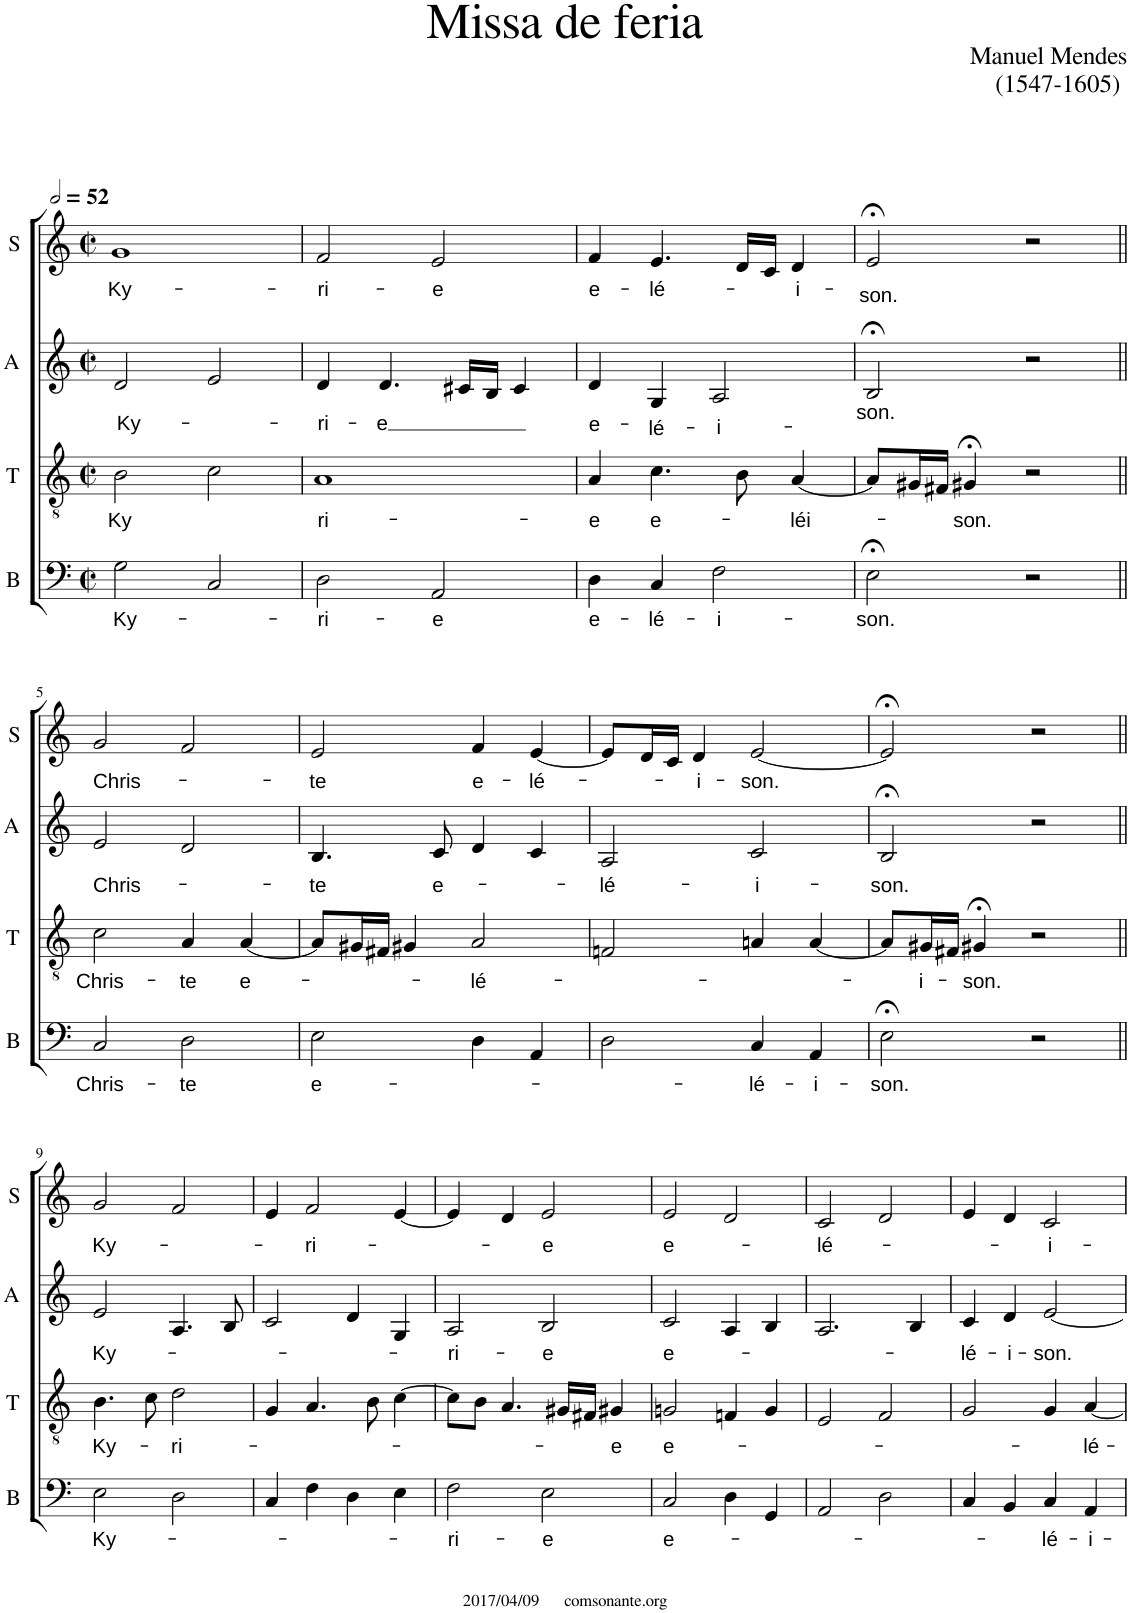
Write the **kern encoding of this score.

**kern	**text	**kern	**text	**kern	**text	**kern	**text
*part4	*part4	*part3	*part3	*part2	*part2	*part1	*part1
*staff4	*staff4	*staff3	*staff3	*staff2	*staff2	*staff1	*staff1
*I"B	*	*I"T	*	*I"A	*	*I"S	*
*I'B	*	*I'T	*	*I'A	*	*I'S	*
*clefF4	*	*clefGv2	*	*clefG2	*	*clefG2	*
*	*	*ITrd1c2	*	*	*	*ITrd1c2	*
*k[]	*	*k[]	*	*k[]	*	*k[]	*
*M2/2	*	*M2/2	*	*M2/2	*	*M2/2	*
*met(c|)	*	*met(c|)	*	*met(c|)	*	*met(c|)	*
*MM104	*	*MM104	*	*MM104	*	*MM104	*
=1	=1	=1	=1	=1	=1	=1	=1
!	!LO:LY:b	!	!LO:LY:b	!	!LO:LY:b	!	!LO:LY:b
2G\	Ky-	2B\	Ky	2d/	Ky-	1g	Ky-
2C/	.	2c\	.	2e/	.	.	.
=2	=2	=2	=2	=2	=2	=2	=2
!	!LO:LY:b	!	!LO:LY:b	!	!LO:LY:b	!	!LO:LY:b
2D\	-ri-	1A	ri-	4d/	-ri-	2f/	-ri-
!	!	!	!	!	!LO:LY:b	!	!
.	.	.	.	4.d/	-e	.	.
!	!LO:LY:b	!	!	!	!	!	!LO:LY:b
2AA/	-e	.	.	.	.	2e/	-e
.	.	.	.	16c#X/LL	.	.	.
.	.	.	.	16B/JJ	.	.	.
.	.	.	.	4c#/	.	.	.
=3	=3	=3	=3	=3	=3	=3	=3
!	!LO:LY:b	!	!LO:LY:b	!	!LO:LY:b	!	!LO:LY:b
4D\	-e-	4A/	-e	4d/	e-	4f/	e-
!	!LO:LY:b	!	!LO:LY:b	!	!LO:LY:b	!	!LO:LY:b
4C/	-lé-	4.c\	-e-	4G/	-lé-	4.e/	-lé-
!	!LO:LY:b	!	!	!	!LO:LY:b	!	!
2F\	-i-	.	.	2A/	-i-	.	.
.	.	8B\	.	.	.	16d/LL	.
.	.	.	.	.	.	16c/JJ	.
!	!	!	!LO:LY:b	!	!	!	!LO:LY:b
.	.	[4A/	-léi-	.	.	4d/	-i-
=4	=4	=4	=4	=4	=4	=4	=4
!	!LO:LY:b	!	!	!	!LO:LY:b	!	!LO:LY:b
2E;<\	-son.	8A/L]	.	2B;</	-son.	2e;</	-son.
.	.	16G#X/L	.	.	.	.	.
.	.	16F#X/JJ	.	.	.	.	.
!	!	!	!LO:LY:b	!	!	!	!
.	.	4G#X;</	-son.	.	.	.	.
2r	.	2r	.	2r	.	2r	.
!!LO:LB:g=z
=5||	=5||	=5||	=5||	=5||	=5||	=5||	=5||
!	!LO:LY:b	!	!LO:LY:b	!	!LO:LY:b	!	!LO:LY:b
2C/	Chris-	2c\	Chris-	2e/	Chris-	2g/	Chris-
!	!LO:LY:b	!	!LO:LY:b	!	!	!	!
2D\	-te	4A/	-te	2d/	.	2f/	.
!	!	!	!LO:LY:b	!	!	!	!
.	.	[4A/	-e-	.	.	.	.
=6	=6	=6	=6	=6	=6	=6	=6
!	!LO:LY:b	!	!	!	!LO:LY:b	!	!LO:LY:b
2E\	e-	8A/L]	.	4.B/	-te	2e/	-te
.	.	16G#X/L	.	.	.	.	.
.	.	16F#X/JJ	.	.	.	.	.
.	.	4G#X/	.	.	.	.	.
!	!	!	!	!	!LO:LY:b	!	!
.	.	.	.	8c/	e-	.	.
!	!	!	!LO:LY:b	!	!	!	!LO:LY:b
4D\	.	2A/	lé-	4d/	.	4f/	e-
!	!	!	!	!	!	!	!LO:LY:b
4AA/	.	.	.	4c/	.	[4e/	-lé-
=7	=7	=7	=7	=7	=7	=7	=7
!	!	!	!	!	!LO:LY:b	!	!
2D\	.	2Fn/	.	2A/	-lé-	8e/L]	.
.	.	.	.	.	.	16d/L	.
.	.	.	.	.	.	16c/JJ	.
!	!	!	!	!	!	!	!LO:LY:b
.	.	.	.	.	.	4d/	-i-
!	!LO:LY:b	!	!	!	!LO:LY:b	!	!LO:LY:b
4C/	-lé-	4An/	.	2c/	-i-	[2e/	-son.
!	!LO:LY:b	!	!	!	!	!	!
4AA/	-i-	[4A/	.	.	.	.	.
=8	=8	=8	=8	=8	=8	=8	=8
!	!LO:LY:b	!	!	!	!LO:LY:b	!	!
2E;<\	-son.	8A/L]	.	2B;</	-son.	2e;</]	.
!	!	!	!LO:LY:b	!	!	!	!
.	.	16G#X/L	-i-	.	.	.	.
.	.	16F#X/JJ	.	.	.	.	.
!	!	!	!LO:LY:b	!	!	!	!
.	.	4G#X;</	-son.	.	.	.	.
2r	.	2r	.	2r	.	2r	.
!!LO:LB:g=z
=9||	=9||	=9||	=9||	=9||	=9||	=9||	=9||
!	!LO:LY:b	!	!LO:LY:b	!	!LO:LY:b	!	!LO:LY:b
2E\	Ky-	4.B\	Ky-	2e/	Ky-	2g/	Ky-
.	.	8c\	.	.	.	.	.
!	!	!	!LO:LY:b	!	!	!	!
2D\	.	2d\	-ri-	4.A/	.	2f/	.
.	.	.	.	8B/	.	.	.
=10	=10	=10	=10	=10	=10	=10	=10
4C/	.	4G/	.	2c/	.	4e/	.
!	!	!	!	!	!	!	!LO:LY:b
4F\	.	4.A/	.	.	.	2f/	-ri-
4D\	.	.	.	4d/	.	.	.
.	.	8B\	.	.	.	.	.
4E\	.	[4c\	.	4G/	.	[4e/	.
=11	=11	=11	=11	=11	=11	=11	=11
!	!LO:LY:b	!	!	!	!LO:LY:b	!	!
2F\	-ri-	8c\L]	.	2A/	-ri-	4e/]	.
.	.	8B\J	.	.	.	.	.
.	.	4.A/	.	.	.	4d/	.
!	!LO:LY:b	!	!	!	!LO:LY:b	!	!LO:LY:b
2E\	-e	.	.	2B/	-e	2e/	-e
.	.	16G#X/LL	.	.	.	.	.
.	.	16F#X/JJ	.	.	.	.	.
!	!	!	!LO:LY:b	!	!	!	!
.	.	4G#X/	-e	.	.	.	.
=12	=12	=12	=12	=12	=12	=12	=12
!	!LO:LY:b	!	!LO:LY:b	!	!LO:LY:b	!	!LO:LY:b
2C/	-e-	2Gn/	e-	2c/	e-	2e/	e-
4D\	.	4Fn/	.	4A/	.	2d/	.
4GG/	.	4G/	.	4B/	.	.	.
=13	=13	=13	=13	=13	=13	=13	=13
!	!	!	!	!	!	!	!LO:LY:b
2AA/	.	2E/	.	2.A/	.	2c/	-lé-
2D\	.	2F/	.	.	.	2d/	.
.	.	.	.	4B/	.	.	.
=14	=14	=14	=14	=14	=14	=14	=14
!	!	!	!	!	!LO:LY:b	!	!
4C/	.	2G/	.	4c/	-lé-	4e/	.
!	!	!	!	!	!LO:LY:b	!	!
4BB/	.	.	.	4d/	-i-	4d/	.
!	!LO:LY:b	!	!	!	!LO:LY:b	!	!LO:LY:b
4C/	-lé-	4G/	.	[2e/	-son.	2c/	-i-
!	!LO:LY:b	!	!LO:LY:b	!	!	!	!
4AA/	-i-	[4A/	-lé-	.	.	.	.
=	=	=	=	=	=	=	=
*-	*-	*-	*-	*-	*-	*-	*-
